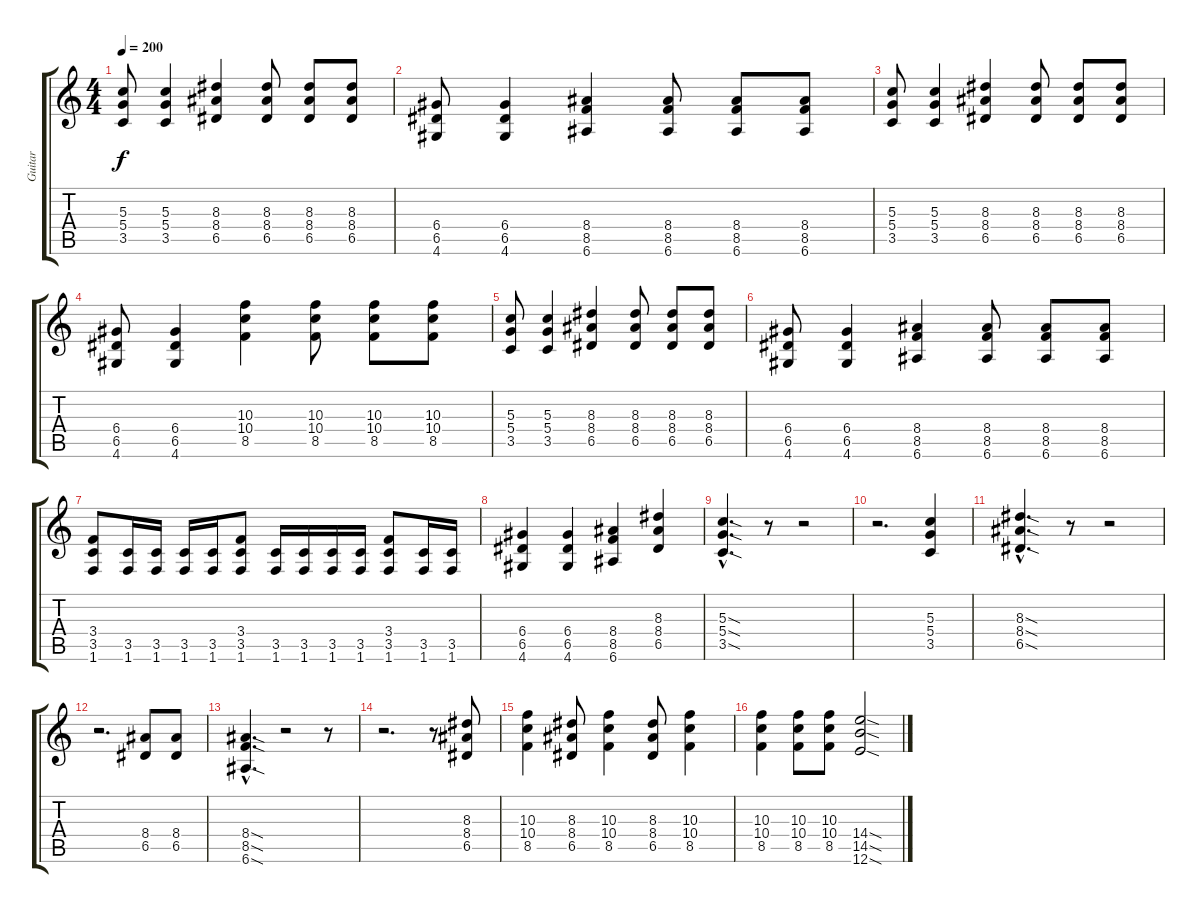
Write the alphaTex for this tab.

\track ("Guitar" "Guitar") {instrument distortionguitar}
\staff {score tabs}
\tuning (E4 B3 G3 D3 A2 E2) {hide}
\ts (4 4)
\tempo 200
\clef g2
\ks c
(5.3 5.4 3.5).8{dy f} (5.3 5.4 3.5).4 (8.3 8.4 6.5).4 (8.3 8.4 6.5).8 (8.3 8.4 6.5).8 (8.3 8.4 6.5).8 |
(6.4 6.5 4.6).8 (6.4 6.5 4.6).4 (8.4 8.5 6.6).4 (8.4 8.5 6.6).8 (8.4 8.5 6.6).8 (8.4 8.5 6.6).8 |
(5.3 5.4 3.5).8 (5.3 5.4 3.5).4 (8.3 8.4 6.5).4 (8.3 8.4 6.5).8 (8.3 8.4 6.5).8 (8.3 8.4 6.5).8 |
(6.4 6.5 4.6).8 (6.4 6.5 4.6).4 (10.3 10.4 8.5).4 (10.3 10.4 8.5).8 (10.3 10.4 8.5).8 (10.3 10.4 8.5).8 |
(5.3 5.4 3.5).8 (5.3 5.4 3.5).4 (8.3 8.4 6.5).4 (8.3 8.4 6.5).8 (8.3 8.4 6.5).8 (8.3 8.4 6.5).8 |
(6.4 6.5 4.6).8 (6.4 6.5 4.6).4 (8.4 8.5 6.6).4 (8.4 8.5 6.6).8 (8.4 8.5 6.6).8 (8.4 8.5 6.6).8 |
(3.4 3.5 1.6).8 (3.5 1.6).16 (3.5 1.6).16 (3.5 1.6).16 (3.5 1.6).16 (3.4 3.5 1.6).8 (3.5 1.6).16 (3.5 1.6).16 (3.5 1.6).16 (3.5 1.6).16 (3.4 3.5 1.6).8 (3.5 1.6).16 (3.5 1.6).16 |
(6.4 6.5 4.6).4 (6.4 6.5 4.6).4 (8.4 8.5 6.6).4 (8.3 8.4 6.5).4 |
(5.3{sod hac} 5.4{sod hac} 3.5{sod hac}).4{d} r.8 r.2 |
r.2{d} (5.3 5.4 3.5).4 |
(8.3{sod hac} 8.4{sod hac} 6.5{sod hac}).4{d} r.8 r.2 |
r.2{d} (8.4 6.5).8 (8.4 6.5).8 |
(8.4{sod hac} 8.5{sod hac} 6.6{sod hac}).4{d} r.2 r.8 |
r.2{d} r.8 (8.3 8.4 6.5).8 |
(10.3 10.4 8.5).4 (8.3 8.4 6.5).8 (10.3 10.4 8.5).4 (8.3 8.4 6.5).8 (10.3 10.4 8.5).4 |
(10.3 10.4 8.5).4 (10.3 10.4 8.5).8 (10.3 10.4 8.5).8 (14.4{sod} 14.5{sod} 12.6{sod}).2
